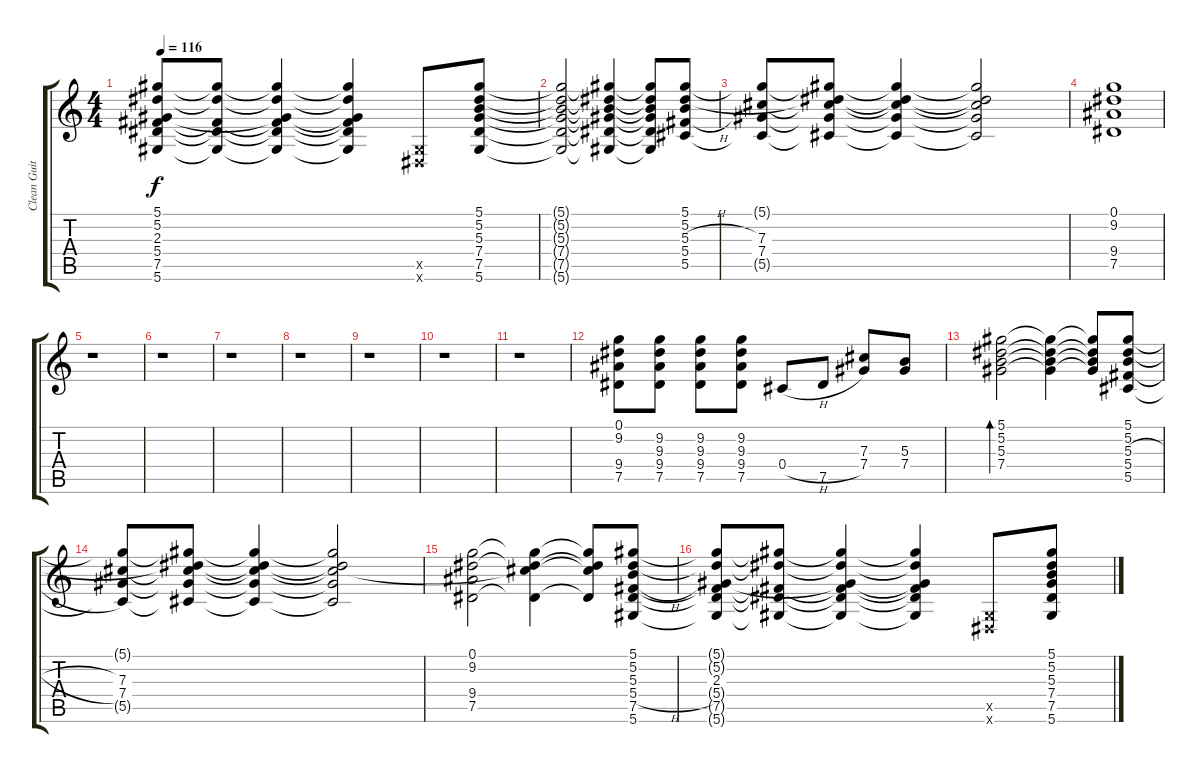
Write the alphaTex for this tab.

\track ("Clean Guitar" "Clean Guit") {instrument electricguitarclean}
\staff {score tabs}
\tuning (Eb4 Bb3 Gb3 Db3 Ab2 Eb2) {hide}
\ts (4 4)
\tempo 116
\clef g2
\ks c
(5.1{t} 5.2{t} 2.3 5.4{t} 7.5{t} 5.6{t}).8{dy f} (5.1{t} 5.2{t} 5.4{t} 7.5{t} 5.6{t}).8 (5.1{t} 5.2{t} 2.3{t} 5.4{t} 7.5{t} 5.6{t}).4 (5.1{t} 5.2{t} 2.3{t} 5.4{t} 7.5{t} 5.6{t}).4 (0.5{x} 0.6{x}).8 (5.1 5.2 5.3 7.4 7.5 5.6).8 |
(5.1{t} 5.2{t} 5.3{t} 7.4{t} 7.5{t} 5.6{t}).2 (5.1{t} 5.2{t} 5.3{t} 7.4{t} 7.5{t} 5.6{t}).4 (5.1{t} 5.2{t} 5.3{t} 7.4{t} 7.5{t} 5.6{t}).8 (5.1 5.2 5.3{h} 5.4{h} 5.5).8 |
(5.1{t} 7.3 7.4 5.5{t}).8 (5.1{t} 5.2{t} 7.3{t} 7.4{t} 5.5{t}).8 (5.1{t} 5.2{t} 7.3{t} 7.4{t} 5.5{t}).4 (5.1{t} 5.2{t} 7.3{t} 7.4{t} 5.5{t}).2 |
(0.1 9.2 9.4 7.5).1 |
r.1 |
r.1 |
r.1 |
r.1 |
r.1 |
r.1 |
r.1 |
(0.1 9.2 9.4 7.5).8 (9.2 9.3 9.4 7.5).8 (9.2 9.3 9.4 7.5).8 (9.2 9.3 9.4 7.5).8 0.4{h}.8 7.5.8 (7.3 7.4).8 (5.3 7.4).8 |
(5.1 5.2 5.3 7.4).2{bd 240} (5.1{t} 5.2{t} 5.3{t} 7.4{t}).4 (5.1{t} 5.2{t} 5.3{t} 7.4{t}).8 (5.1 5.2 5.3{h} 5.4{h} 5.5).8 |
(5.1{t} 7.3 7.4 5.5{t}).8 (5.1{t} 5.2{t} 7.3{t} 7.4{t} 5.5{t}).8 (5.1{t} 5.2{t} 7.3{t} 7.4{t} 5.5{t}).4 (5.1{t} 5.2{t} 7.3{t} 7.4{t} 5.5{t}).2 |
(0.1 9.2 9.4 7.5).2 (0.1{t} 9.2{t} 7.3{t} 7.5{t}).4 (0.1{t} 9.2{t} 7.3{t} 7.5{t}).8 (5.1 5.2 5.3 5.4{h} 7.5 5.6).8 |
(5.1{t} 5.2{t} 2.3 5.4{t} 7.5{t} 5.6{t}).8 (5.1{t} 5.2{t} 5.4{t} 7.5{t} 5.6{t}).8 (5.1{t} 5.2{t} 2.3{t} 5.4{t} 7.5{t} 5.6{t}).4 (5.1{t} 5.2{t} 2.3{t} 5.4{t} 7.5{t} 5.6{t}).4 (0.5{x} 0.6{x}).8 (5.1 5.2 5.3 7.4 7.5 5.6).8
